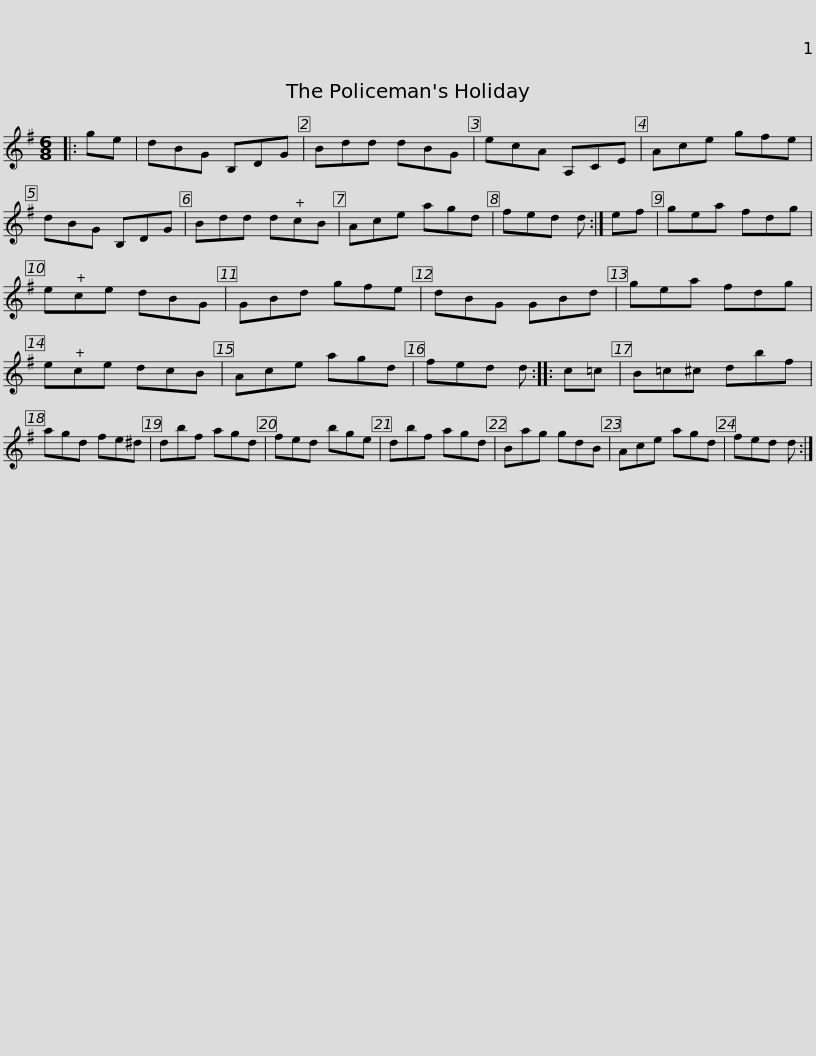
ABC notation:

X:1
L:1/8
M:6/8
I:linebreak $
K:G
V:1 treble
V:1
|: ge | dBG B,DG | Bdd dBG | ecA A,CE | Ace gfe | %5
 dBG B,DG | Bdd dcB |$ Ace agd | fed d :| ef | %10
 gea fdg | ece dBG | GBd gfe | dBG GBd | gea fdg |$ %15
 ece dcB | Ace agd | fed d :: c=c | B=c^c dbf | %20
 agd fe^d | dbf agd |$ fed bge | dbf agd | Bag gdB | %25
 Ace agd | fed d :| %27
